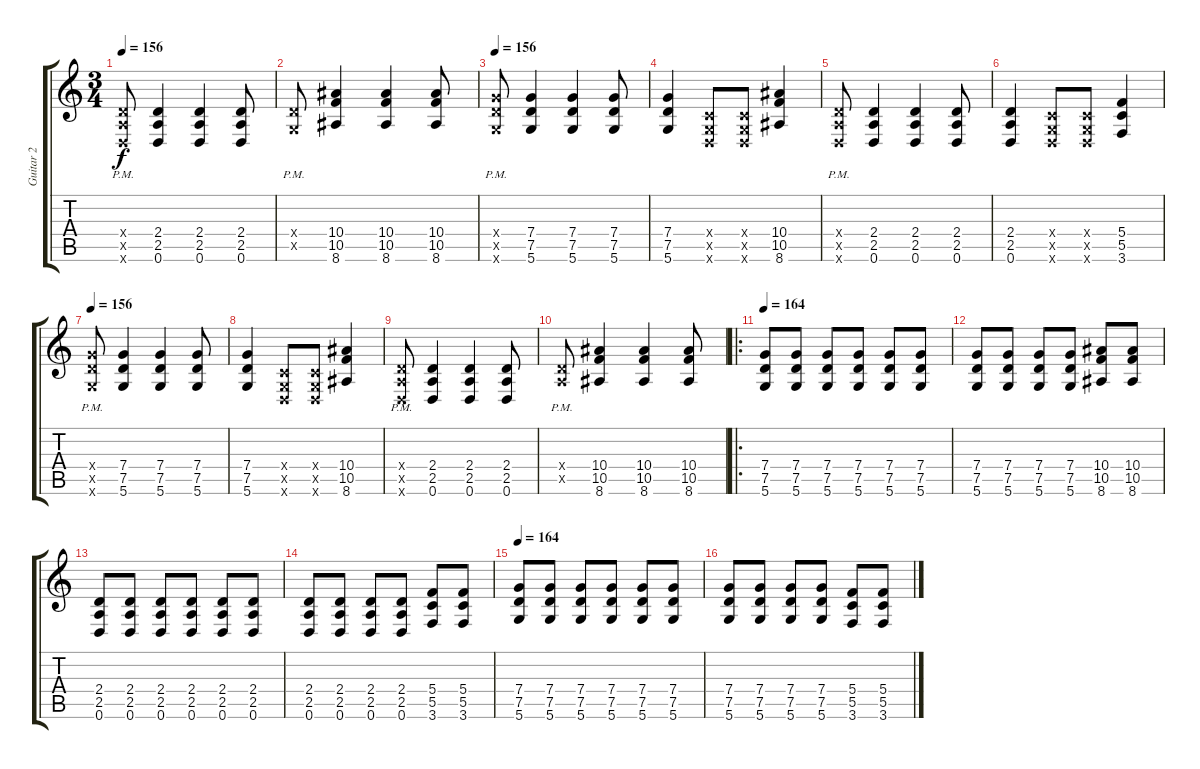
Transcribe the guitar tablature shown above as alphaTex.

\track ("Guitar 2" "Guitar 2") {instrument distortionguitar}
\staff {score tabs}
\tuning (D4 A3 F3 C3 G2 D2) {hide}
\ts (3 4)
\tempo 156
\clef g2
\ks c
(2.4{pm x} 2.5{pm x} 0.6{pm x}).8{dy f instrument distortionguitar} (2.4 2.5 0.6).4 (2.4 2.5 0.6).4 (2.4 2.5 0.6).8 |
(2.4{pm x} 0.5{x}).8{instrument distortionguitar} (10.4 10.5 8.6).4 (10.4 10.5 8.6).4 (10.4 10.5 8.6).8 |
\tempo 156
(7.4{pm x} 7.5{pm x} 5.6{pm x}).8{instrument distortionguitar} (7.4 7.5 5.6).4 (7.4 7.5 5.6).4 (7.4 7.5 5.6).8 |
(7.4 7.5 5.6).4 (0.4{x} 0.5{x} 0.6{x}).8 (0.4{x} 0.5{x} 0.6{x}).8 (10.4 10.5 8.6).4 |
(2.4{pm x} 2.5{pm x} 0.6{pm x}).8{instrument distortionguitar} (2.4 2.5 0.6).4 (2.4 2.5 0.6).4 (2.4 2.5 0.6).8 |
(2.4 2.5 0.6).4 (0.4{x} 0.5{x} 0.6{x}).8 (0.4{x} 0.5{x} 0.6{x}).8 (5.4 5.5 3.6).4 |
\tempo 156
(7.4{pm x} 7.5{pm x} 5.6{pm x}).8{instrument distortionguitar} (7.4 7.5 5.6).4 (7.4 7.5 5.6).4 (7.4 7.5 5.6).8 |
(7.4 7.5 5.6).4 (0.4{x} 0.5{x} 0.6{x}).8 (0.4{x} 0.5{x} 0.6{x}).8 (10.4 10.5 8.6).4 |
(2.4{pm x} 2.5{pm x} 0.6{pm x}).8{instrument distortionguitar} (2.4 2.5 0.6).4 (2.4 2.5 0.6).4 (2.4 2.5 0.6).8 |
(2.4{pm x} 2.5{pm x}).8{instrument distortionguitar} (10.4 10.5 8.6).4 (10.4 10.5 8.6).4 (10.4 10.5 8.6).8 |
\ro
\tempo 164
(7.4 7.5 5.6).8 (7.4 7.5 5.6).8 (7.4 7.5 5.6).8 (7.4 7.5 5.6).8 (7.4 7.5 5.6).8 (7.4 7.5 5.6).8 |
(7.4 7.5 5.6).8 (7.4 7.5 5.6).8 (7.4 7.5 5.6).8 (7.4 7.5 5.6).8 (10.4 10.5 8.6).8 (10.4 10.5 8.6).8 |
(2.4 2.5 0.6).8 (2.4 2.5 0.6).8 (2.4 2.5 0.6).8 (2.4 2.5 0.6).8 (2.4 2.5 0.6).8 (2.4 2.5 0.6).8 |
(2.4 2.5 0.6).8 (2.4 2.5 0.6).8 (2.4 2.5 0.6).8 (2.4 2.5 0.6).8 (5.4 5.5 3.6).8 (5.4 5.5 3.6).8 |
\tempo 164
(7.4 7.5 5.6).8 (7.4 7.5 5.6).8 (7.4 7.5 5.6).8 (7.4 7.5 5.6).8 (7.4 7.5 5.6).8 (7.4 7.5 5.6).8 |
(7.4 7.5 5.6).8 (7.4 7.5 5.6).8 (7.4 7.5 5.6).8 (7.4 7.5 5.6).8 (5.4 5.5 3.6).8 (5.4 5.5 3.6).8
